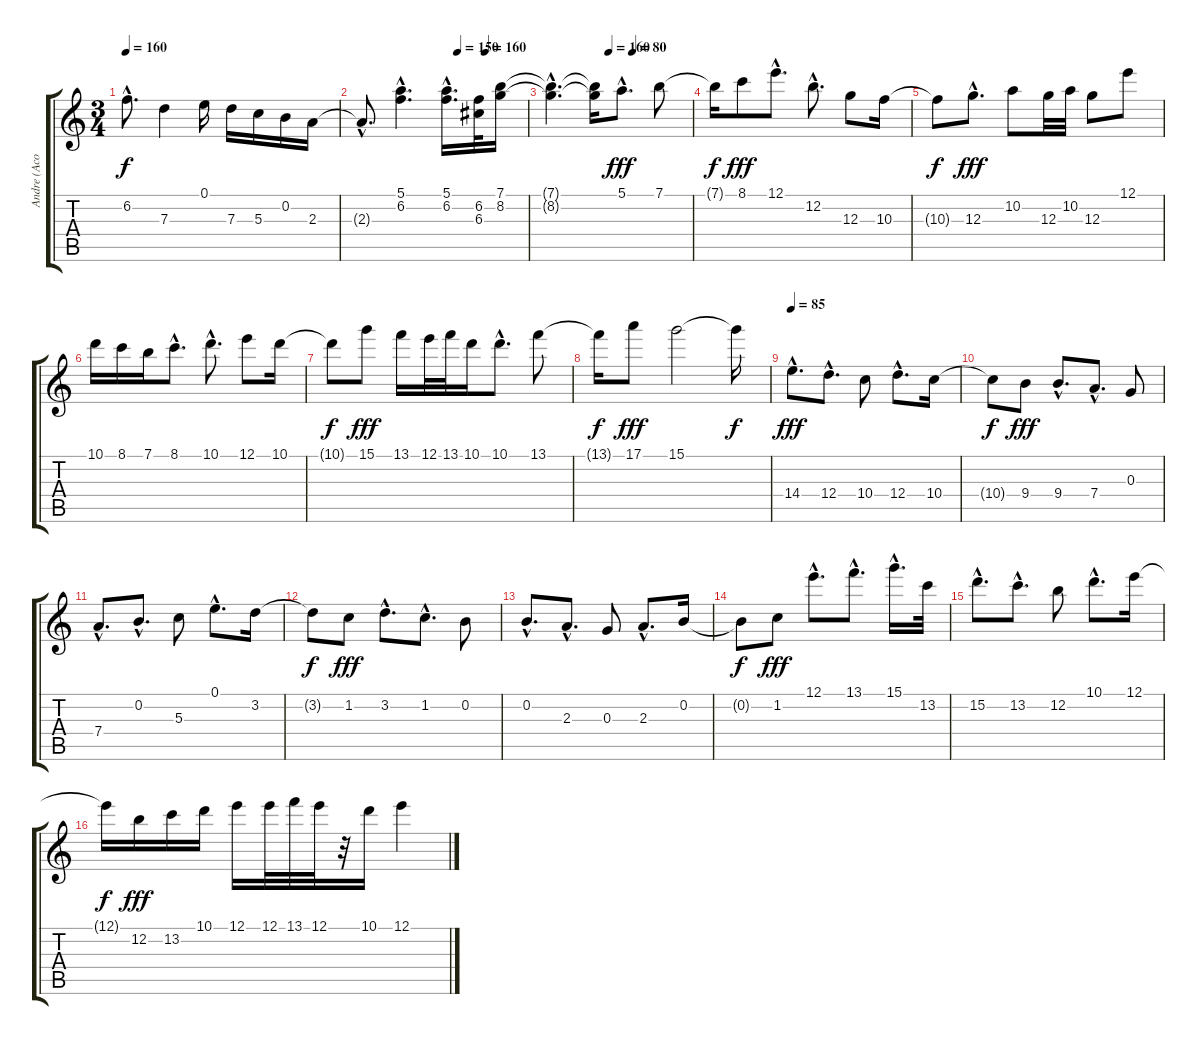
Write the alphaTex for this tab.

\track ("Andre (Acous. Gtr)" "Andre (Aco") {instrument acousticguitarsteel}
\staff {score tabs}
\tuning (E4 B3 G3 D3 A2 E2) {hide}
\ts (3 4)
\tempo 160
\clef g2
\ks c
6.2{hac t}.8{d dy f} 7.3.4 0.1.16 7.3.16 5.3.16 0.2.16 2.3.16 |
\tempo (150 0.5833333333333334)
\tempo (160 0.75)
2.3{hac t}.8{d} (5.1{hac} 6.2{hac}).4{d} (5.1 6.2{hac}).16{d} (6.2 6.3).32 (7.1 8.2).16 |
\tempo (160 0.4166666666666667)
\tempo (80 0.5833333333333334)
(7.1{hac t} 8.2{hac t}).4{d} (7.1{t} 8.2{t}).16 5.1{hac}.8{d dy fff} 7.1.8 |
7.1{t}.16{dy f} 8.1.8{dy fff} 12.1{hac}.8{d} 12.2{hac}.8{d} 12.3.8 10.3.16 |
10.3{t}.8{dy f} 12.3{hac}.8{d dy fff} 10.2.8 12.3.32 10.2.32 12.3.8 12.1.8 |
10.1.16 8.1.16 7.1.16 8.1{hac}.8{d} 10.1{hac}.8{d} 12.1.8 10.1.16 |
10.1{t}.8{dy f} 15.1.8{dy fff} 13.1.16 12.1.32 13.1.32 10.1.16 10.1{hac}.8{d} 13.1.8 |
13.1{t}.16{dy f} 17.1.8{dy fff} 15.1.2 15.1{t}.16{dy f} |
\tempo 85
14.4{hac}.8{d dy fff volume 4} 12.4{hac}.8{d} 10.4.8 12.4{hac}.8{d} 10.4.16 |
10.4{t}.8{dy f} 9.4.8{dy fff} 9.4{hac}.8{d} 7.4{hac}.8{d} 0.3.8 |
7.4{hac}.8{d} 0.2{hac}.8{d} 5.3.8 0.1{hac}.8{d} 3.2.16 |
3.2{t}.8{dy f} 1.2.8{dy fff} 3.2{hac}.8{d} 1.2{hac}.8{d} 0.2.8 |
0.2{hac}.8{d} 2.3{hac}.8{d} 0.3.8 2.3{hac}.8{d} 0.2.16 |
0.2{t}.8{dy f} 1.2.8{dy fff} 12.1{hac}.8{d volume 14} 13.1{hac}.8{d} 15.1{hac}.16{d} 13.2.32 |
15.2{hac}.8{d} 13.2{hac}.8{d} 12.2.8 10.1{hac}.8{d} 12.1.16 |
12.1{t}.16{dy f} 12.2.16{dy fff} 13.2.16 10.1.16 12.1.16 12.1.32 13.1.32 12.1.32 r.32 10.1.16 12.1.4
